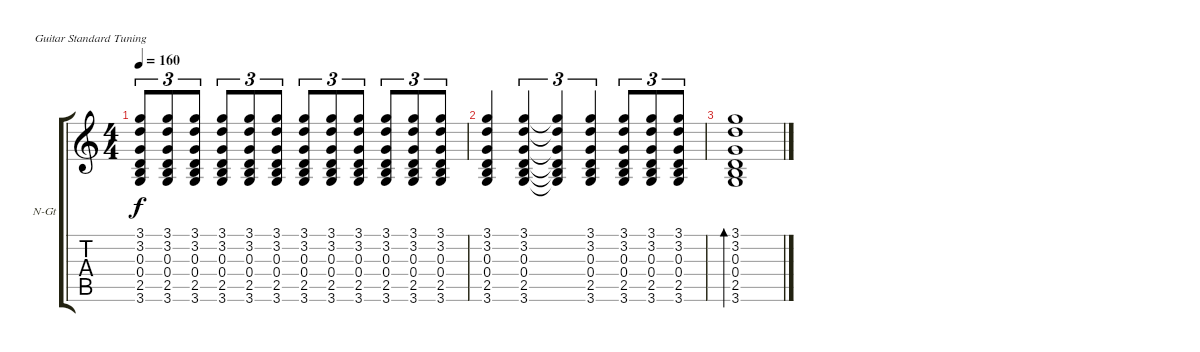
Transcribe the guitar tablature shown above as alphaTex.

\bracketExtendMode groupsimilarinstruments
\firstSystemTrackNameOrientation horizontal
\otherSystemsTrackNameOrientation horizontal
\track ("Classic Guitar" "N-Gt") {instrument acousticguitarnylon}
\staff {score tabs}
\tuning (E4 B3 G3 D3 A2 E2)
\ts (4 4)
\tempo 160
\clef g2
\ks c
(3.1 3.2 0.3 0.4 2.5 3.6).8{tu (3 2) dy f} (3.1 3.2 0.3 0.4 2.5 3.6).8{tu (3 2)} (3.1 3.2 0.3 0.4 2.5 3.6).8{tu (3 2)} (3.1 3.2 0.3 0.4 2.5 3.6).8{tu (3 2)} (3.1 3.2 0.3 0.4 2.5 3.6).8{tu (3 2)} (3.1 3.2 0.3 0.4 2.5 3.6).8{tu (3 2)} (3.1 3.2 0.3 0.4 2.5 3.6).8{tu (3 2)} (3.1 3.2 0.3 0.4 2.5 3.6).8{tu (3 2)} (3.1 3.2 0.3 0.4 2.5 3.6).8{tu (3 2)} (3.1 3.2 0.3 0.4 2.5 3.6).8{tu (3 2)} (3.1 3.2 0.3 0.4 2.5 3.6).8{tu (3 2)} (3.1 3.2 0.3 0.4 2.5 3.6).8{tu (3 2)} |
(3.1 3.2 0.3 0.4 2.5 3.6).4 (3.1 3.2 0.3 0.4 2.5 3.6).4{tu (3 2)} (3.1{t} 3.2{t} 0.3{t} 0.4{t} 2.5{t} 3.6{t}).4{tu (3 2)} (3.1 3.2 0.3 0.4 2.5 3.6).4{tu (3 2)} (3.1 3.2 0.3 0.4 2.5 3.6).8{tu (3 2)} (3.1 3.2 0.3 0.4 2.5 3.6).8{tu (3 2)} (3.1 3.2 0.3 0.4 2.5 3.6).8{tu (3 2)} |
(3.1 3.2 0.3 0.4 2.5 3.6).1{bd 240}
